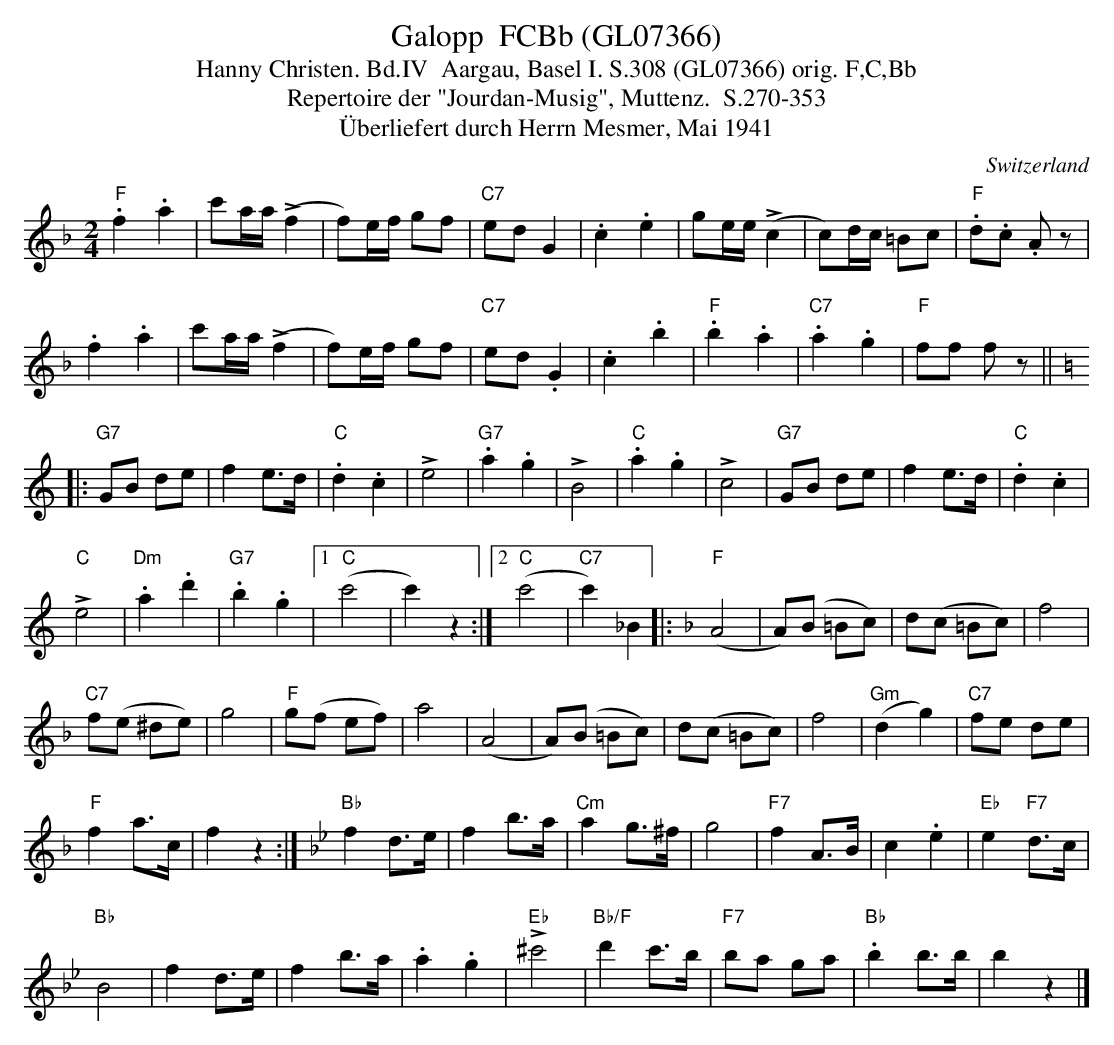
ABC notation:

X:1
T:Galopp  FCBb (GL07366)
T:Hanny Christen. Bd.IV  Aargau, Basel I. S.308 (GL07366) orig. F,C,Bb
T: Repertoire der "Jourdan-Musig", Muttenz.  S.270-353
T:Überliefert durch Herrn Mesmer, Mai 1941
M:2/4
L:1/8
O:Switzerland
K:F major
"F".f2.a2 | c'a/a/ (!>!f2 | f)e/f/ gf | "C7"edG2 | .c2.e2 | ge/e/ (!>!c2 | c)d/c/ =Bc | "F".d.c .Az |
.f2.a2 | c'a/a/ (!>!f2 | f)e/f/ gf | "C7"ed.G2 | .c2.b2 | "F".b2.a2 | "C7".a2.g2 | "F"ff fz || [K:C]
|: "G7"GB de | f2 e>d | "C".d2.c2 | !>!e4 | "G7".a2.g2 | !>!B4 | "C".a2.g2 | !>!c4 | "G7"GB de | f2e>d | "C".d2.c2 |
"C"!>!e4 | "Dm".a2.d'2 | "G7".b2.g2 |1 "C"(c'4 | c'2)z2 :|2 "C"(c'4 | "C7"c'2)_B2 |: [K:F] ("F"A4 | A)(B =Bc) | d(c =Bc) | f4 |
"C7"f(e ^de) | g4 | "F"g(f ef) | a4 | (A4 | A)(B =Bc) | d(c =Bc) | f4 |  ("Gm"d2g2) | "C7"fe de |
"F"f2 a>c | f2z2 :| [K:Bb] "Bb"f2 d>e | f2 b>a | "Cm"a2 g>^f | g4 | "F7"f2 A>B | c2.e2 | "Eb"e2 "F7"d>c |
"Bb"B4 | f2 d>e  | f2 b>a | .a2.g2 | !>!"Eb"^c'4 | "Bb/F"d'2 c'>b |  "F7"ba ga | "Bb".b2 b>b | b2z2 |]
